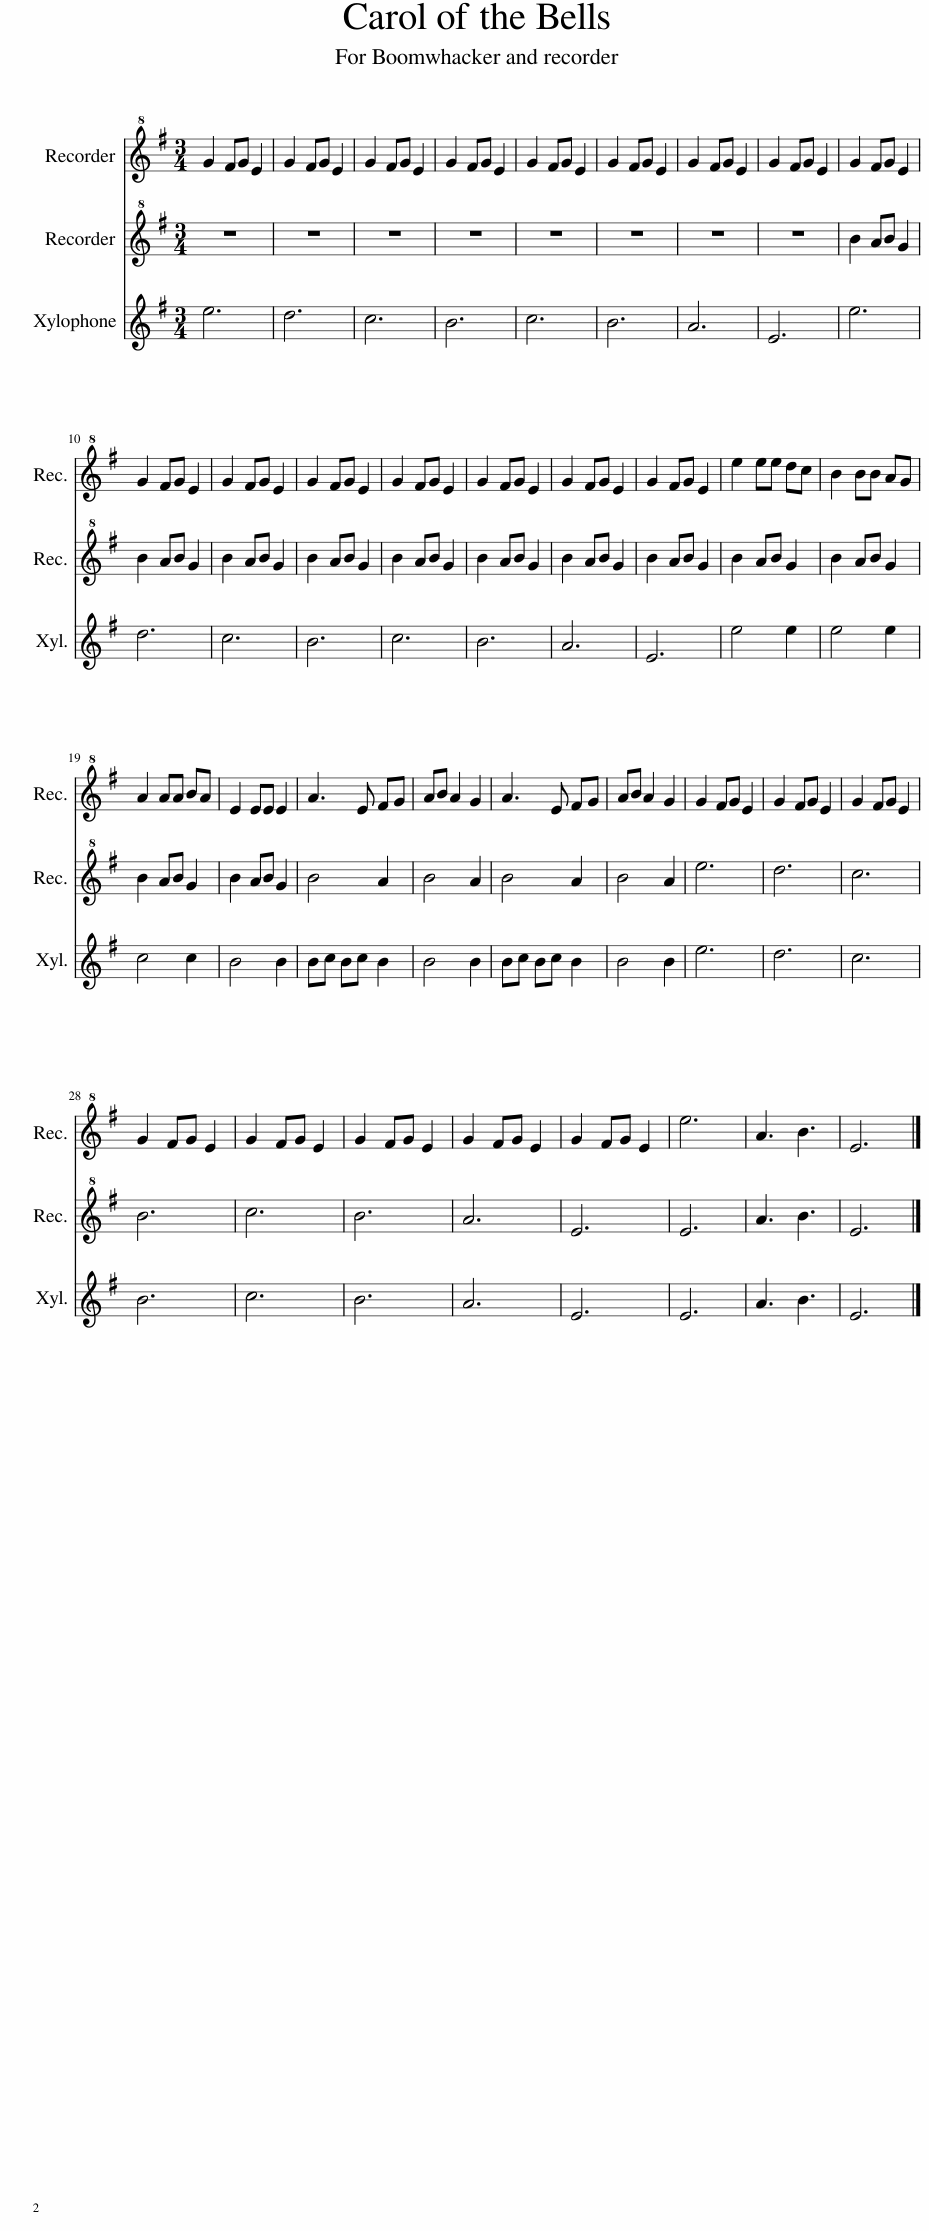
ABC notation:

X:1
%%score 1 2 3
L:1/8
M:3/4
I:linebreak $
K:G
V:1 treble+8
V:2 treble+8
V:3 treble transpose=12
V:1
 G2 FG E2 | G2 FG E2 | G2 FG E2 | G2 FG E2 | G2 FG E2 | %5
 G2 FG E2 | G2 FG E2 | G2 FG E2 | G2 FG E2 |$ G2 FG E2 | %10
 G2 FG E2 | G2 FG E2 | G2 FG E2 | G2 FG E2 | G2 FG E2 | %15
 G2 FG E2 | e2 ee dc | B2 BB AG |$ A2 AA BA | E2 EE E2 | %20
 A3 E FG | AB A2 G2 | A3 E FG | AB A2 G2 | G2 FG E2 | %25
 G2 FG E2 | G2 FG E2 |$ G2 FG E2 | G2 FG E2 | G2 FG E2 | %30
 G2 FG E2 | G2 FG E2 | e6 | A3 B3 | E6 |] %35
V:2
 z6 | z6 | z6 | z6 | z6 | %5
 z6 | z6 | z6 | B2 AB G2 |$ B2 AB G2 | %10
 B2 AB G2 | B2 AB G2 | B2 AB G2 | B2 AB G2 | B2 AB G2 | %15
 B2 AB G2 | B2 AB G2 | B2 AB G2 |$ B2 AB G2 | B2 AB G2 | %20
 B4 A2 | B4 A2 | B4 A2 | B4 A2 | e6 | %25
 d6 | c6 |$ B6 | c6 | B6 | %30
 A6 | E6 | E6 | A3 B3 | E6 |] %35
V:3
 e6 | d6 | c6 | B6 | c6 | %5
 B6 | A6 | E6 | e6 |$ d6 | %10
 c6 | B6 | c6 | B6 | A6 | %15
 E6 | e4 e2 | e4 e2 |$ c4 c2 | B4 B2 | %20
 Bc Bc B2 | B4 B2 | Bc Bc B2 | B4 B2 | e6 | %25
 d6 | c6 |$ B6 | c6 | B6 | %30
 A6 | E6 | E6 | A3 B3 | E6 |] %35
